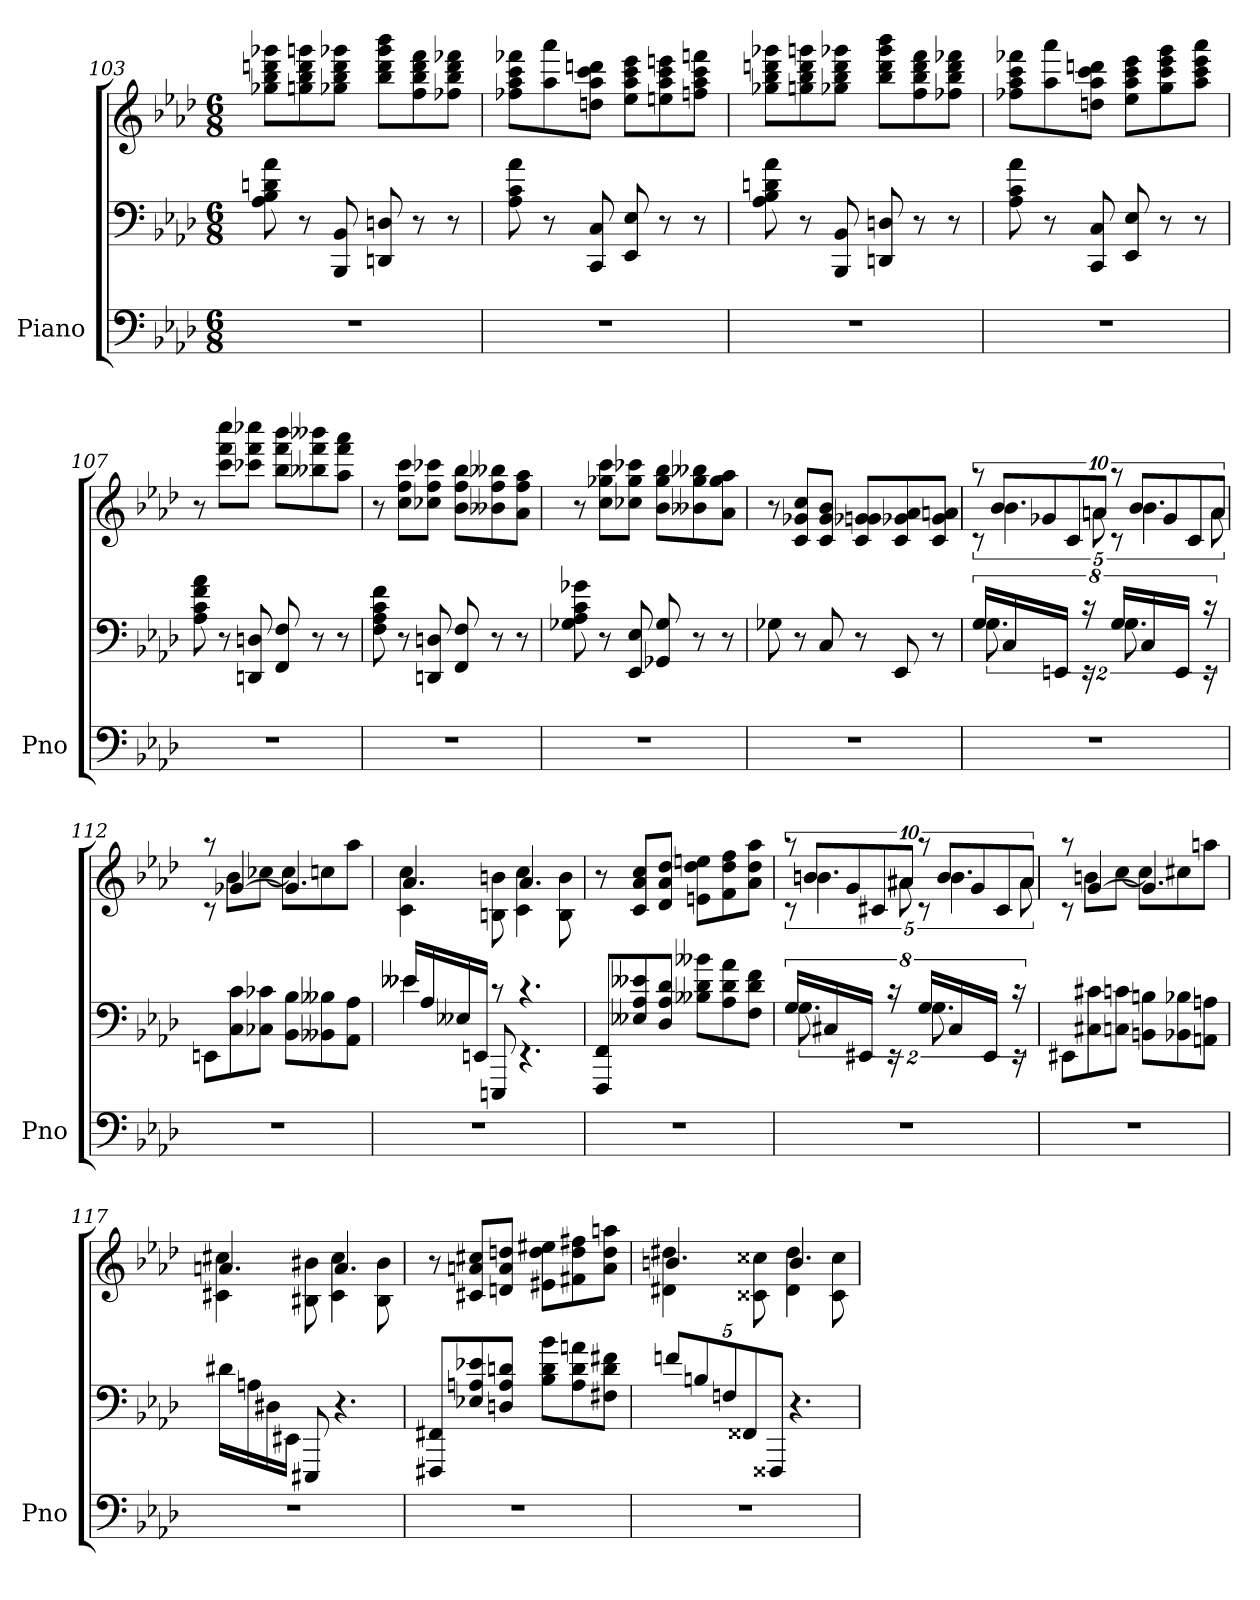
**kern	**kern	**kern
*part1	*part1	*part1
*staff3	*staff2	*staff1
*I"Piano	*	*
*I'Pno	*	*
*clefF4	*clefF4	*clefG2
*k[b-e-a-d-]	*k[b-e-a-d-]	*k[b-e-a-d-]
*M6/8	*M6/8	*M6/8
=103	=103	=103
2.r	8A- 8B- 8dn 8a-	8gg-X 8bb- 8dddn 8ggg-XL
.	8r	8ggn 8bb- 8ddd 8gggn
.	8BBB- 8BB-	8gg-X 8bb- 8ddd 8ggg-XJ
.	8DDn 8Dn	8bb- 8ddd 8ggg- 8bbb-L
.	8r	8ff 8bb- 8ddd 8fff
.	8r	8ff-X 8bb- 8ddd 8fff-XJ
=104	=104	=104
2.r	8A- 8c 8a-	8ff-X 8aa- 8ccc 8fff-XL
.	8r	8aa- 8aaa-
.	8CC 8C	8ddn 8aa- 8ccc 8dddnJ
.	8EE- 8E-	8ee- 8aa- 8ccc 8eee-L
.	8r	8een 8aa- 8ccc 8eeen
.	8r	8ffn 8aa- 8ccc 8fffnJ
=105	=105	=105
2.r	8A- 8B- 8dn 8a-	8gg-X 8bb- 8dddn 8ggg-XL
.	8r	8ggn 8bb- 8ddd 8gggn
.	8BBB- 8BB-	8gg-X 8bb- 8ddd 8ggg-XJ
.	8DDn 8Dn	8bb- 8ddd 8ggg- 8bbb-L
.	8r	8ff 8bb- 8ddd 8fff
.	8r	8ff-X 8bb- 8ddd 8fff-XJ
=106	=106	=106
2.r	8A- 8c 8a-	8ff-X 8aa- 8ccc 8fff-XL
.	8r	8aa- 8aaa-
.	8CC 8C	8ddn 8aa- 8ccc 8dddnJ
.	8EE- 8E-	8ee- 8aa- 8ccc 8eee-L
.	8r	8gg 8ccc 8eee- 8ggg
.	8r	8aa- 8ccc 8eee- 8aaa-J
=107	=107	=107
2.r	8A- 8c 8f 8a-	8r
.	8r	8ccc 8fff 8ccccL
.	8DDn 8Dn	8ccc-X 8fff 8cccc-XJ
.	8FF 8F	8bb- 8fff 8bbb-L
.	8r	8bb--X 8fff 8bbb--X
.	8r	8aa- 8fff 8aaa-J
=108	=108	=108
2.r	8F 8A- 8c 8f	8r
.	8r	8cc 8ff 8cccL
.	8DDn 8Dn	8cc-X 8ff 8ccc-XJ
.	8FF 8F	8b- 8ff 8bb-L
.	8r	8b--X 8ff 8bb--X
.	8r	8a- 8ff 8aa-J
=109	=109	=109
2.r	8G-X 8A- 8c 8g-X	8r
.	8r	8cc 8gg-X 8cccL
.	8EE- 8E-	8cc-X 8gg- 8ccc-XJ
.	8GG-X 8G-	8b- 8gg- 8bb-L
.	8r	8b--X 8gg- 8bb--X
.	8r	8a- 8gg- 8aa-J
=110	=110	=110
2.r	8G-X	8r
.	8r	8c 8g-X 8ccL
.	8C	8c 8g- 8b-J
.	8r	8c 8g-X 8gnL
.	8EE-	8c 8g-X 8a-
.	8r	8c 8g- 8anJ
=111	=111	=111
*	*^	*^
2.r	32%3GLL	16%3.G	40%3rc	40%3raa
.	.	.	40%3b-L	20%3.b-
.	32%3C	.	.	.
.	.	.	40%3g-X	.
.	32%3EEnJJ	.	.	.
.	.	.	40%3c	.
.	32%3rEE	32%3rc	.	.
.	.	.	40%3anJ	40%3an
.	32%3GLL	16%3.G	40%3rc	40%3raa
.	.	.	40%3b-L	20%3.b-
.	32%3C	.	.	.
.	.	.	40%3g-	.
.	32%3EEJJ	.	.	.
.	.	.	40%3c	.
.	32%3rEE	32%3rc	.	.
.	.	.	40%3aJ	40%3a
*	*v	*v	*	*
=112	=112	=112	=112
2.r	8EEnL	8rc	8raa
.	8C 8c	[4g-X	8b-L
.	8C-X 8c-XJ	.	[8cc-XJ
.	8BB- 8B-L	4.g-]	8cc-L]
.	8BB--X 8B--X	.	8ccn
.	8AA- 8A-J	.	8aa-J
=113	=113	=113	=113
*	*^	*	*
2.r	16e--XLL	4e--X	4.a-	4c 4cc
.	16A-	.	.	.
.	16E--X	.	.	.
.	16EEnJJ	.	.	.
.	8EEEn	8rc	.	8Bn 8bn
.	4.rEE	4.rc	4.a-	4c 4cc
.	.	.	.	8B 8b
*	*v	*v	*	*
*	*	*v	*v
=114	=114	=114
2.r	8FFF 8FFL	8r
.	8E--X 8A- 8e--X	8c 8a- 8ccL
.	8D- 8A- 8d-J	8d- 8a- 8dd-J
.	8B--X 8d- 8b--XL	8en 8dd- 8eenL
.	8A- 8d- 8a-	8f 8dd- 8ff
.	8F 8d- 8fJ	8a- 8dd- 8aa-J
=115	=115	=115
*	*^	*^
2.r	32%3GLL	16%3.G	40%3rc	40%3raa
.	.	.	40%3bnL	20%3.bn
.	32%3C#X	.	.	.
.	.	.	40%3g	.
.	32%3EE#XJJ	.	.	.
.	.	.	40%3c#X	.
.	32%3rEE	32%3rc	.	.
.	.	.	40%3a#XJ	40%3a#X
.	32%3GLL	16%3.G	40%3rc	40%3raa
.	.	.	40%3bL	20%3.b
.	32%3C#	.	.	.
.	.	.	40%3g	.
.	32%3EE#JJ	.	.	.
.	.	.	40%3c#	.
.	32%3rEE	32%3rc	.	.
.	.	.	40%3a#J	40%3a#
*	*v	*v	*	*
=116	=116	=116	=116
2.r	8EE#XL	8rc	8raa
.	8C#X 8c#X	[4g	8bnL
.	8Cn 8cnJ	.	[8ccJ
.	8BBn 8BnL	4.g]	8ccL]
.	8BB-X 8B-X	.	8cc#X
.	8AAn 8AnJ	.	8aanJ
=117	=117	=117	=117
2.r	16d#XLL	4.an	4c#X 4cc#X
.	16An	.	.
.	16D#X	.	.
.	16EE#XJJ	.	.
.	8EEE#X	.	8B#X 8b#X
.	4.r	4.a	4c# 4cc#
.	.	.	8B# 8b#
*	*	*v	*v
=118	=118	=118
2.r	8FFF#X 8FF#XL	8r
.	8E-X 8An 8e-X	8c#X 8an 8cc#XL
.	8Dn 8A 8dnJ	8dn 8a 8ddnJ
.	8B- 8d 8b-L	8e#X 8dd 8ee#XL
.	8A 8d 8an	8f#X 8dd 8ff#X
.	8F#X 8d 8f#XJ	8a 8dd 8aanJ
=119	=119	=119
*	*	*^
2.r	40%3fnL	4.bn	4d#X 4dd#X
.	40%3Bn	.	.
.	40%3Fn	.	.
.	40%3FF##X	.	.
.	.	.	8c##X 8cc##X
.	40%3FFF##XJ	.	.
.	4.r	4.b	4d# 4dd#
.	.	.	8c## 8cc##
*	*	*v	*v
=	=	=
*-	*-	*-
